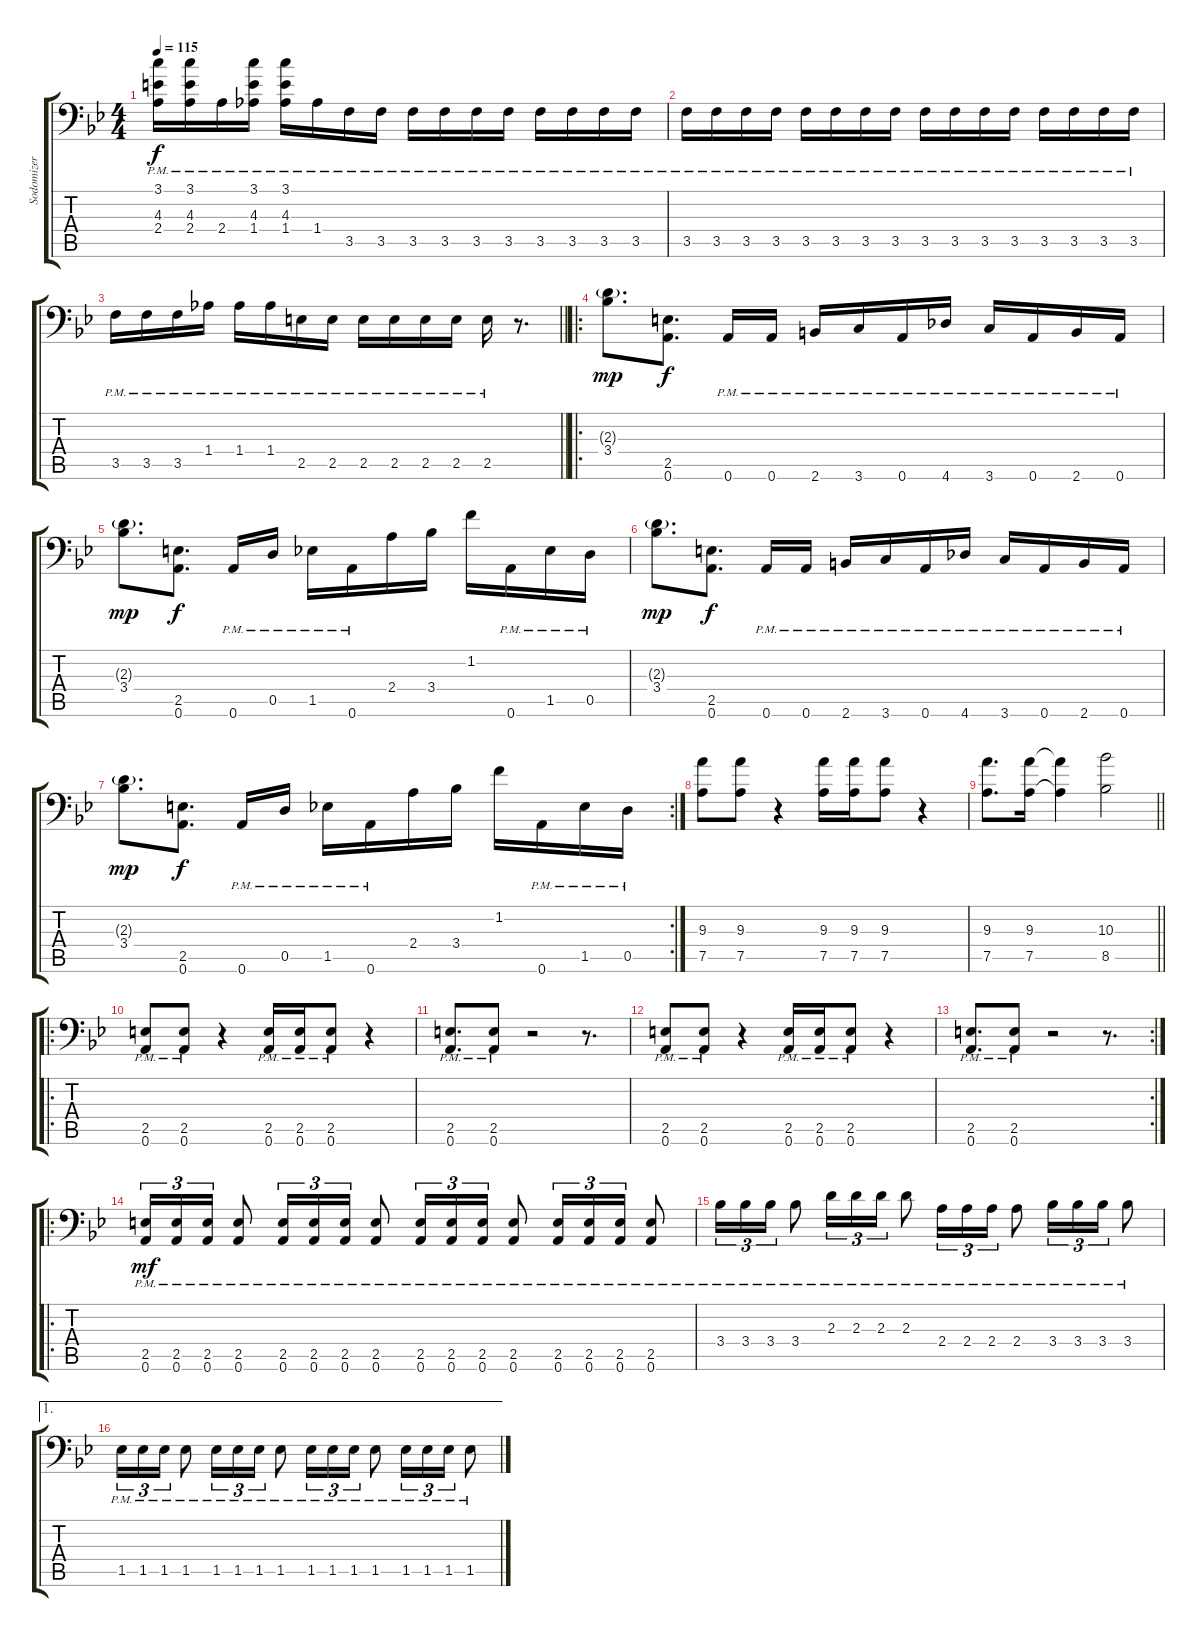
\track ("Sodomizer" "Sodomizer") {instrument distortionguitar}
\staff {score tabs}
\tuning (A3 E3 C3 G2 D2 A1) {hide}
\ts (4 4)
\tempo 115
\clef f4
\ks bb
(3.1{pm} 4.3{pm} 2.4{pm}).16{dy f} (3.1{pm} 4.3{pm} 2.4{pm}).16 2.4{pm}.16 (3.1{pm} 4.3{pm} 1.4{pm}).16 (3.1{pm} 4.3{pm} 1.4{pm}).16 1.4{pm}.16 3.5{pm}.16 3.5{pm}.16 3.5{pm}.16 3.5{pm}.16 3.5{pm}.16 3.5{pm}.16 3.5{pm}.16 3.5{pm}.16 3.5{pm}.16 3.5{pm}.16 |
3.5{pm}.16 3.5{pm}.16 3.5{pm}.16 3.5{pm}.16 3.5{pm}.16 3.5{pm}.16 3.5{pm}.16 3.5{pm}.16 3.5{pm}.16 3.5{pm}.16 3.5{pm}.16 3.5{pm}.16 3.5{pm}.16 3.5{pm}.16 3.5{pm}.16 3.5{pm}.16 |
\barLineRight lightlight
3.5{pm}.16 3.5{pm}.16 3.5{pm}.16 1.4{pm}.16 1.4{pm}.16 1.4{pm}.16 2.5{pm}.16 2.5{pm}.16 2.5{pm}.16 2.5{pm}.16 2.5{pm}.16 2.5{pm}.16 2.5{pm}.16 r.8{d} |
\ro
(2.3{g} 3.4).8{d dy mp} (2.5 0.6).8{d dy f} 0.6{pm}.16 0.6{pm}.16 2.6{pm}.16 3.6{pm}.16 0.6{pm}.16 4.6{pm}.16 3.6{pm}.16 0.6{pm}.16 2.6{pm}.16 0.6{pm}.16 |
(2.3{g} 3.4).8{d dy mp} (2.5 0.6).8{d dy f} 0.6{pm}.16 0.5{pm}.16 1.5{pm}.16 0.6{pm}.16 2.4.16 3.4.16 1.2.16 0.6{pm}.16 1.5{pm}.16 0.5{pm}.16 |
(2.3{g} 3.4).8{d dy mp} (2.5 0.6).8{d dy f} 0.6{pm}.16 0.6{pm}.16 2.6{pm}.16 3.6{pm}.16 0.6{pm}.16 4.6{pm}.16 3.6{pm}.16 0.6{pm}.16 2.6{pm}.16 0.6{pm}.16 |
\rc 2
(2.3{g} 3.4).8{d dy mp} (2.5 0.6).8{d dy f} 0.6{pm}.16 0.5{pm}.16 1.5{pm}.16 0.6{pm}.16 2.4.16 3.4.16 1.2.16 0.6{pm}.16 1.5{pm}.16 0.5{pm}.16 |
(9.3 7.5).8 (9.3 7.5).8 r.4 (9.3 7.5).16 (9.3 7.5).16 (9.3 7.5).8 r.4 |
\barLineRight lightlight
(9.3 7.5).8{d} (9.3 7.5).16 (9.3{t} 7.5{t}).4 (10.3 8.5).2 |
\ro
(2.5{pm} 0.6{pm}).8 (2.5{pm} 0.6{pm}).8 r.4 (2.5{pm} 0.6{pm}).16 (2.5{pm} 0.6{pm}).16 (2.5{pm} 0.6{pm}).8 r.4 |
(2.5{pm} 0.6{pm}).8{d} (2.5{pm} 0.6{pm}).8 r.2 r.8{d} |
(2.5{pm} 0.6{pm}).8 (2.5{pm} 0.6{pm}).8 r.4 (2.5{pm} 0.6{pm}).16 (2.5{pm} 0.6{pm}).16 (2.5{pm} 0.6{pm}).8 r.4 |
\rc 2
(2.5{pm} 0.6{pm}).8{d} (2.5{pm} 0.6{pm}).8 r.2 r.8{d} |
\ro
(2.5{pm} 0.6{pm}).16{tu (3 2) dy mf} (2.5{pm} 0.6{pm}).16{tu (3 2)} (2.5{pm} 0.6{pm}).16{tu (3 2)} (2.5{pm} 0.6{pm}).8 (2.5{pm} 0.6{pm}).16{tu (3 2)} (2.5{pm} 0.6{pm}).16{tu (3 2)} (2.5{pm} 0.6{pm}).16{tu (3 2)} (2.5{pm} 0.6{pm}).8 (2.5{pm} 0.6{pm}).16{tu (3 2)} (2.5{pm} 0.6{pm}).16{tu (3 2)} (2.5{pm} 0.6{pm}).16{tu (3 2)} (2.5{pm} 0.6{pm}).8 (2.5{pm} 0.6{pm}).16{tu (3 2)} (2.5{pm} 0.6{pm}).16{tu (3 2)} (2.5{pm} 0.6{pm}).16{tu (3 2)} (2.5{pm} 0.6{pm}).8 |
3.4{pm}.16{tu (3 2)} 3.4{pm}.16{tu (3 2)} 3.4{pm}.16{tu (3 2)} 3.4{pm}.8 2.3{pm}.16{tu (3 2)} 2.3{pm}.16{tu (3 2)} 2.3{pm}.16{tu (3 2)} 2.3{pm}.8 2.4{pm}.16{tu (3 2)} 2.4{pm}.16{tu (3 2)} 2.4{pm}.16{tu (3 2)} 2.4{pm}.8 3.4{pm}.16{tu (3 2)} 3.4{pm}.16{tu (3 2)} 3.4{pm}.16{tu (3 2)} 3.4{pm}.8 |
\ae 1
1.5{pm}.16{tu (3 2)} 1.5{pm}.16{tu (3 2)} 1.5{pm}.16{tu (3 2)} 1.5{pm}.8 1.5{pm}.16{tu (3 2)} 1.5{pm}.16{tu (3 2)} 1.5{pm}.16{tu (3 2)} 1.5{pm}.8 1.5{pm}.16{tu (3 2)} 1.5{pm}.16{tu (3 2)} 1.5{pm}.16{tu (3 2)} 1.5{pm}.8 1.5{pm}.16{tu (3 2)} 1.5{pm}.16{tu (3 2)} 1.5{pm}.16{tu (3 2)} 1.5{pm}.8
